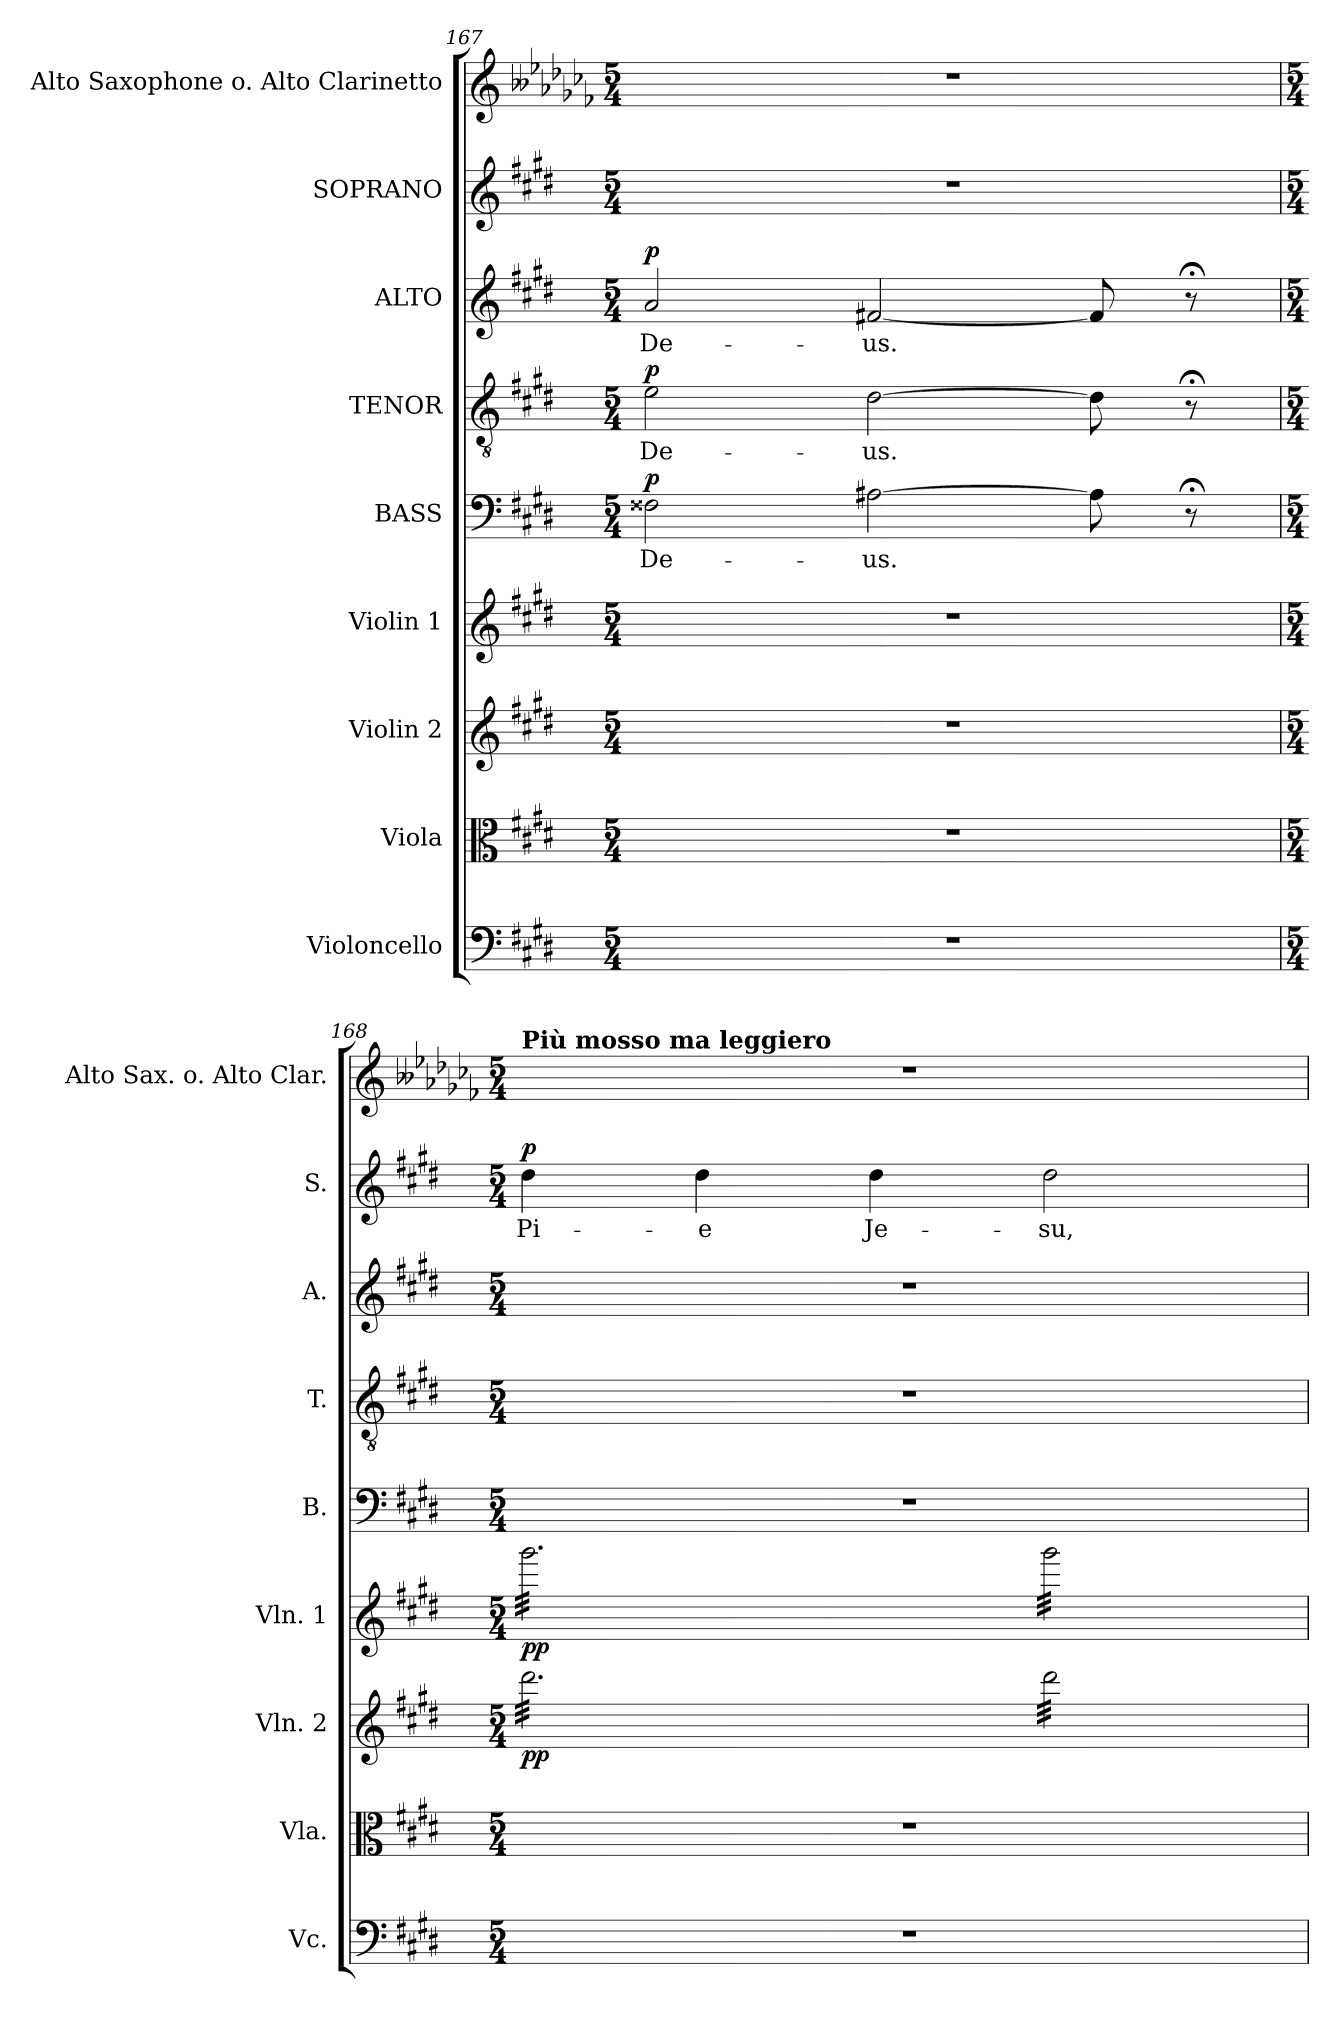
**kern	**kern	**kern	**dynam	**kern	**dynam	**kern	**text	**dynam	**kern	**text	**dynam	**kern	**text	**dynam	**kern	**text	**dynam	**kern
*part9	*part8	*part7	*part7	*part6	*part6	*part5	*part5	*part5	*part4	*part4	*part4	*part3	*part3	*part3	*part2	*part2	*part2	*part1
*staff9	*staff8	*staff7	*staff7	*staff6	*staff6	*staff5	*staff5	*staff5	*staff4	*staff4	*staff4	*staff3	*staff3	*staff3	*staff2	*staff2	*staff2	*staff1
*I"Violoncello	*I"Viola	*I"Violin 2	*	*I"Violin 1	*	*I"BASS	*	*	*I"TENOR	*	*	*I"ALTO	*	*	*I"SOPRANO	*	*	*I"Alto Saxophone o. Alto Clarinetto
*I'Vc.	*I'Vla.	*I'Vln. 2	*	*I'Vln. 1	*	*I'B.	*	*	*I'T.	*	*	*I'A.	*	*	*I'S.	*	*	*I'Alto Sax. o. Alto Clar.
*clefF4	*clefC3	*clefG2	*	*clefG2	*	*clefF4	*	*	*clefGv2	*	*	*clefG2	*	*	*clefG2	*	*	*clefG2
*	*	*	*	*	*	*	*	*	*ITrd7c12	*	*	*	*	*	*	*	*	*ITrd5c9
*k[f#c#g#d#]	*k[f#c#g#d#]	*k[f#c#g#d#]	*	*k[f#c#g#d#]	*	*k[f#c#g#d#]	*	*	*k[f#c#g#d#]	*	*	*k[f#c#g#d#]	*	*	*k[f#c#g#d#]	*	*	*k[b--e-a-d-g-c-f-]
*E:	*E:	*E:	*	*E:	*	*E:	*	*	*E:	*	*	*E:	*	*	*E:	*	*	*F-:
*M5/4	*M5/4	*M5/4	*	*M5/4	*	*M5/4	*	*	*M5/4	*	*	*M5/4	*	*	*M5/4	*	*	*M5/4
=167	=167	=167	=167	=167	=167	=167	=167	=167	=167	=167	=167	=167	=167	=167	=167	=167	=167	=167
!LO:N:vis=1	!LO:N:vis=1	!LO:N:vis=1	!	!LO:N:vis=1	!	!	!	!	!	!	!	!	!	!	!	!	!	!
!	!	!	!	!	!	!	!LO:LY:b:color=#000000	!	!	!	!	!	!	!	!	!	!	!
!	!	!	!	!	!	!	!	!	!	!LO:LY:b:color=#000000	!	!	!	!	!	!	!	!
!	!	!	!	!	!	!	!	!	!	!	!	!	!LO:LY:b:color=#000000	!	!LO:N:vis=1	!	!	!LO:N:vis=1
4%5r	4%5r	4%5r	.	4%5r	.	2F##Xi\	De-	p	2Ei\	De-	p	2ai/	De-	p	4%5r	.	.	4%5r
!	!	!	!	!	!	!	!LO:LY:b:color=#000000	!	!	!	!	!	!	!	!	!	!	!
!	!	!	!	!	!	!	!	!	!	!LO:LY:b:color=#000000	!	!	!	!	!	!	!	!
!	!	!	!	!	!	!	!	!	!	!	!	!	!LO:LY:b:color=#000000	!	!	!	!	!
.	.	.	.	.	.	[>2A#Xi\	-us.	.	[>2D#i\	-us.	.	[<2f#Xi/	-us.	.	.	.	.	.
.	.	.	.	.	.	8A#i\]	.	.	8D#i\]	.	.	8f#i/]	.	.	.	.	.	.
.	.	.	.	.	.	8r;	.	.	8r;	.	.	8r;	.	.	.	.	.	.
=168	=168	=168	=168	=168	=168	=168	=168	=168	=168	=168	=168	=168	=168	=168	=168	=168	=168	=168
*M5/4	*M5/4	*M5/4	*	*M5/4	*	*M5/4	*	*	*M5/4	*	*	*M5/4	*	*	*M5/4	*	*	*M5/4
!LO:N:vis=1	!LO:N:vis=1	!	!	!	!	!LO:N:vis=1	!	!	!LO:N:vis=1	!	!	!LO:N:vis=1	!	!	!	!	!	!
!	!	!	!	!	!	!	!	!	!	!	!	!	!	!	!	!	!	!LO:TX:a:B:t=Più mosso ma leggiero
!	!	!	!	!LO:TX:a:B:t=Più mosso ma leggiero	!	!	!	!	!	!	!	!	!	!	!	!	!	!
!	!	!	!	!	!	!	!	!	!	!	!	!	!	!	!	!LO:LY:b:color=#000000	!	!LO:N:vis=1
*	*	*tremolo	*	*	*	*	*	*	*	*	*	*	*	*	*	*	*	*
*	*	*	*	*tremolo	*	*	*	*	*	*	*	*	*	*	*	*	*	*
4%5r	4%5r	32ddd#i\LLL	pp	32ggg#i\LLL	pp	4%5r	.	.	4%5r	.	.	4%5r	.	.	4dd#i\	Pi-	p	4%5r
.	.	32ddd#i\	.	32ggg#i\	.	.	.	.	.	.	.	.	.	.	.	.	.	.
.	.	32ddd#i\	.	32ggg#i\	.	.	.	.	.	.	.	.	.	.	.	.	.	.
.	.	32ddd#i\	.	32ggg#i\	.	.	.	.	.	.	.	.	.	.	.	.	.	.
.	.	32ddd#i\	.	32ggg#i\	.	.	.	.	.	.	.	.	.	.	.	.	.	.
.	.	32ddd#i\	.	32ggg#i\	.	.	.	.	.	.	.	.	.	.	.	.	.	.
.	.	32ddd#i\	.	32ggg#i\	.	.	.	.	.	.	.	.	.	.	.	.	.	.
.	.	32ddd#i\	.	32ggg#i\	.	.	.	.	.	.	.	.	.	.	.	.	.	.
!	!	!	!	!	!	!	!	!	!	!	!	!	!	!	!	!LO:LY:b:color=#000000	!	!
.	.	32ddd#i\	.	32ggg#i\	.	.	.	.	.	.	.	.	.	.	4dd#i\	-e	.	.
.	.	32ddd#i\	.	32ggg#i\	.	.	.	.	.	.	.	.	.	.	.	.	.	.
.	.	32ddd#i\	.	32ggg#i\	.	.	.	.	.	.	.	.	.	.	.	.	.	.
.	.	32ddd#i\	.	32ggg#i\	.	.	.	.	.	.	.	.	.	.	.	.	.	.
.	.	32ddd#i\	.	32ggg#i\	.	.	.	.	.	.	.	.	.	.	.	.	.	.
.	.	32ddd#i\	.	32ggg#i\	.	.	.	.	.	.	.	.	.	.	.	.	.	.
.	.	32ddd#i\	.	32ggg#i\	.	.	.	.	.	.	.	.	.	.	.	.	.	.
.	.	32ddd#i\	.	32ggg#i\	.	.	.	.	.	.	.	.	.	.	.	.	.	.
!	!	!	!	!	!	!	!	!	!	!	!	!	!	!	!	!LO:LY:b:color=#000000	!	!
.	.	32ddd#i\	.	32ggg#i\	.	.	.	.	.	.	.	.	.	.	4dd#i\	Je-	.	.
.	.	32ddd#i\	.	32ggg#i\	.	.	.	.	.	.	.	.	.	.	.	.	.	.
.	.	32ddd#i\	.	32ggg#i\	.	.	.	.	.	.	.	.	.	.	.	.	.	.
.	.	32ddd#i\	.	32ggg#i\	.	.	.	.	.	.	.	.	.	.	.	.	.	.
.	.	32ddd#i\	.	32ggg#i\	.	.	.	.	.	.	.	.	.	.	.	.	.	.
.	.	32ddd#i\	.	32ggg#i\	.	.	.	.	.	.	.	.	.	.	.	.	.	.
.	.	32ddd#i\	.	32ggg#i\	.	.	.	.	.	.	.	.	.	.	.	.	.	.
.	.	32ddd#i\JJJ	.	32ggg#i\JJJ	.	.	.	.	.	.	.	.	.	.	.	.	.	.
!	!	!	!	!	!	!	!	!	!	!	!	!	!	!	!	!LO:LY:b:color=#000000	!	!
.	.	32ddd#i\LLL	.	32ggg#i\LLL	.	.	.	.	.	.	.	.	.	.	2dd#i\	-su,	.	.
.	.	32ddd#i\	.	32ggg#i\	.	.	.	.	.	.	.	.	.	.	.	.	.	.
.	.	32ddd#i\	.	32ggg#i\	.	.	.	.	.	.	.	.	.	.	.	.	.	.
.	.	32ddd#i\	.	32ggg#i\	.	.	.	.	.	.	.	.	.	.	.	.	.	.
.	.	32ddd#i\	.	32ggg#i\	.	.	.	.	.	.	.	.	.	.	.	.	.	.
.	.	32ddd#i\	.	32ggg#i\	.	.	.	.	.	.	.	.	.	.	.	.	.	.
.	.	32ddd#i\	.	32ggg#i\	.	.	.	.	.	.	.	.	.	.	.	.	.	.
.	.	32ddd#i\	.	32ggg#i\	.	.	.	.	.	.	.	.	.	.	.	.	.	.
.	.	32ddd#i\	.	32ggg#i\	.	.	.	.	.	.	.	.	.	.	.	.	.	.
.	.	32ddd#i\	.	32ggg#i\	.	.	.	.	.	.	.	.	.	.	.	.	.	.
.	.	32ddd#i\	.	32ggg#i\	.	.	.	.	.	.	.	.	.	.	.	.	.	.
.	.	32ddd#i\	.	32ggg#i\	.	.	.	.	.	.	.	.	.	.	.	.	.	.
.	.	32ddd#i\	.	32ggg#i\	.	.	.	.	.	.	.	.	.	.	.	.	.	.
.	.	32ddd#i\	.	32ggg#i\	.	.	.	.	.	.	.	.	.	.	.	.	.	.
.	.	32ddd#i\	.	32ggg#i\	.	.	.	.	.	.	.	.	.	.	.	.	.	.
.	.	32ddd#i\JJJ	.	32ggg#i\JJJ	.	.	.	.	.	.	.	.	.	.	.	.	.	.
*	*	*	*	*Xtremolo	*	*	*	*	*	*	*	*	*	*	*	*	*	*
*	*	*Xtremolo	*	*	*	*	*	*	*	*	*	*	*	*	*	*	*	*
=	=	=	=	=	=	=	=	=	=	=	=	=	=	=	=	=	=	=
*-	*-	*-	*-	*-	*-	*-	*-	*-	*-	*-	*-	*-	*-	*-	*-	*-	*-	*-
